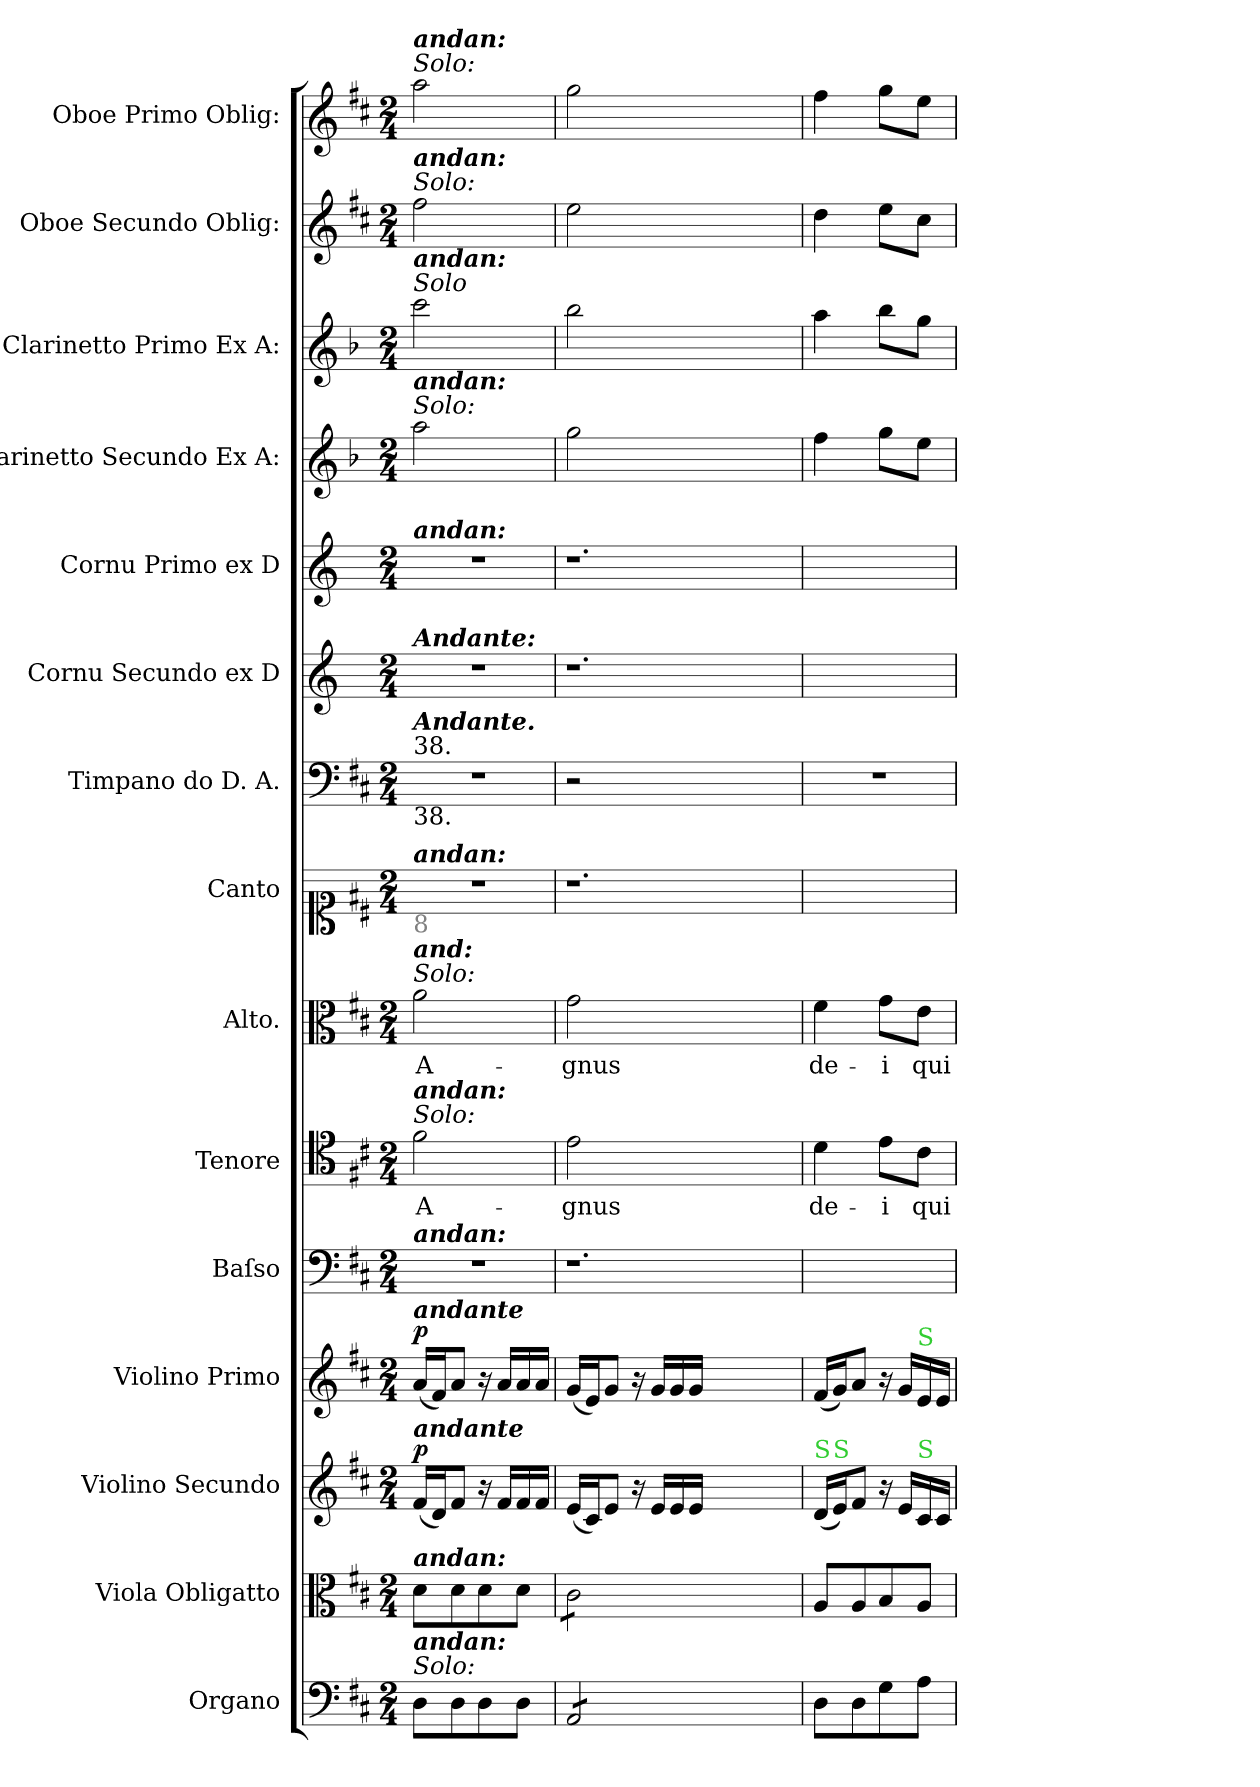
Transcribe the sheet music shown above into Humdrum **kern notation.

**kern	**dynam	**kern	**dynam	**kern	**dynam	**kern	**dynam	**kern	**kern	**text	**kern	**text	**kern	**kern	**kern	**kern	**kern	**kern	**kern	**kern
*part15	*part15	*part14	*part14	*part13	*part13	*part12	*part12	*part11	*part10	*part10	*part9	*part9	*part8	*part7	*part6	*part5	*part4	*part3	*part2	*part1
*staff15	*staff15	*staff14	*staff14	*staff13	*staff13	*staff12	*staff12	*staff11	*staff10	*staff10	*staff9	*staff9	*staff8	*staff7	*staff6	*staff5	*staff4	*staff3	*staff2	*staff1
*I"Organo	*	*I"Viola Obligatto	*	*I"Violino Secundo	*	*I"Violino Primo	*	*I"Baſso	*I"Tenore	*	*I"Alto.	*	*I"Canto	*I"Timpano do D. A.	*I"Cornu Secundo ex D	*I"Cornu Primo ex D	*I"Clarinetto Secundo Ex A:	*I"Clarinetto Primo Ex A:	*I"Oboe Secundo Oblig:	*I"Oboe Primo Oblig:
*I'org	*	*I'vla	*	*I'vl 2	*	*I'vl 1	*	*I'B	*I'T	*	*I'A	*	*	*I'timp	*	*	*I'cl 2 in A	*I'cl 1 in A	*I'ob 2	*I'ob 1
*clefF4	*	*clefC3	*	*clefG2	*	*clefG2	*	*clefF4	*clefC4	*	*clefC3	*	*clefC1	*clefF4	*clefG2	*clefG2	*clefG2	*clefG2	*clefG2	*clefG2
*	*	*	*	*	*	*	*	*	*	*	*	*	*	*	*ITrd6c10	*ITrd6c10	*ITrd2c3	*ITrd2c3	*	*
*k[f#c#]	*	*k[f#c#]	*	*k[f#c#]	*	*k[f#c#]	*	*k[f#c#]	*k[f#c#]	*	*k[f#c#]	*	*k[f#c#]	*k[f#c#]	*k[f#c#]	*k[f#c#]	*k[f#c#]	*k[f#c#]	*k[f#c#]	*k[f#c#]
*D:	*	*D:	*	*D:	*	*D:	*	*D:	*D:	*	*D:	*	*D:	*D:	*D:	*D:	*D:	*D:	*D:	*D:
*M2/4	*	*M2/4	*	*M2/4	*	*M2/4	*	*M2/4	*M2/4	*	*M2/4	*	*M2/4	*M2/4	*M2/4	*M2/4	*M2/4	*M2/4	*M2/4	*M2/4
=1	=1	=1	=1	=1	=1	=1	=1	=1	=1	=1	=1	=1	=1	=1	=1	=1	=1	=1	=1	=1
!	!	!	!	!	!	!	!	!	!	!	!	!	!	!	!	!	!	!	!	!LO:TX:a:i:t=Solo&colon;
!	!	!	!	!	!	!	!	!	!	!	!	!	!	!	!	!	!	!	!	!LO:TX:a:Bi:t=andan&colon;
!	!	!	!	!	!	!	!	!	!	!	!	!	!	!	!	!	!	!	!LO:TX:a:i:t=Solo&colon;	!
!	!	!	!	!	!	!	!	!	!	!	!	!	!	!	!	!	!	!	!LO:TX:a:Bi:t=andan&colon;	!
!	!	!	!	!	!	!	!	!	!	!	!	!	!	!	!	!	!	!LO:TX:a:i:t=Solo	!	!
!	!	!	!	!	!	!	!	!	!	!	!	!	!	!	!	!	!	!LO:TX:a:Bi:t=andan&colon;	!	!
!	!	!	!	!	!	!	!	!	!	!	!	!	!	!	!	!	!LO:TX:a:i:t=Solo&colon;	!	!	!
!	!	!	!	!	!	!	!	!	!	!	!	!	!	!	!	!	!LO:TX:a:Bi:t=andan&colon;	!	!	!
!	!	!	!	!	!	!	!	!	!	!	!	!	!	!	!	!LO:TX:a:Bi:t=andan&colon;	!	!	!	!
!	!	!	!	!	!	!	!	!	!	!	!	!	!	!	!LO:TX:a:Bi:t=Andante&colon;	!	!	!	!	!
!	!	!	!	!	!	!	!	!	!	!	!	!	!	!LO:TX:a:t=38.	!	!	!	!	!	!
!	!	!	!	!	!	!	!	!	!	!	!	!	!	!LO:TX:b:t=38.	!	!	!	!	!	!
!	!	!	!	!	!	!	!	!	!	!	!	!	!	!LO:TX:a:Bi:t=Andante.	!	!	!	!	!	!
!	!	!	!	!	!	!	!	!	!	!	!	!	!LO:TX:b:color=grey:t=8	!	!	!	!	!	!	!
!	!	!	!	!	!	!	!	!	!	!	!	!	!LO:TX:a:Bi:t=andan&colon;	!	!	!	!	!	!	!
!	!	!	!	!	!	!	!	!	!	!	!LO:TX:a:i:t=Solo&colon;	!	!	!	!	!	!	!	!	!
!	!	!	!	!	!	!	!	!	!	!	!LO:TX:a:Bi:t=and&colon;	!	!	!	!	!	!	!	!	!
!	!	!	!	!	!	!	!	!	!LO:TX:a:i:t=Solo&colon;	!	!	!	!	!	!	!	!	!	!	!
!	!	!	!	!	!	!	!	!	!LO:TX:a:Bi:t=andan&colon;	!	!	!	!	!	!	!	!	!	!	!
!	!	!	!	!	!	!	!	!LO:TX:a:Bi:t=andan&colon;	!	!	!	!	!	!	!	!	!	!	!	!
!	!	!	!	!	!	!LO:TX:a:Bi:t=andante	!	!	!	!	!	!	!	!	!	!	!	!	!	!
!	!	!	!	!LO:TX:a:Bi:t=andante	!	!	!	!	!	!	!	!	!	!	!	!	!	!	!	!
!	!	!LO:TX:a:Bi:t=andan&colon;	!	!	!	!	!	!	!	!	!	!	!	!	!	!	!	!	!	!
!LO:TX:a:i:t=Solo&colon;	!	!	!	!	!	!	!	!	!	!	!	!	!	!	!	!	!	!	!	!
!LO:TX:a:Bi:t=andan&colon;	!	!	!	!	!	!	!	!	!	!	!	!	!	!	!	!	!	!	!	!
!	!LO:DY:a	!	!LO:DY:a	!	!LO:DY:a	!	!LO:DY:a	!	!	!	!	!	!	!	!	!	!	!	!	!
8D\L	pio.	8d\L	pio	(16f#/LL	p	(16a/LL	p	2r	2f#\	A-	2a\	A-	2r	2r	2r	2r	2ff#\	2aa\	2ff#\	2aa\
.	.	.	.	16d/J)	.	16f#/J)	.	.	.	.	.	.	.	.	.	.	.	.	.	.
8D\	.	8d\	.	8f#/J	.	8a/J	.	.	.	.	.	.	.	.	.	.	.	.	.	.
8D\	.	8d\	.	16r	.	16r	.	.	.	.	.	.	.	.	.	.	.	.	.	.
.	.	.	.	16f#/LL	.	16a/LL	.	.	.	.	.	.	.	.	.	.	.	.	.	.
8D\J	.	8d\J	.	16f#/	.	16a/	.	.	.	.	.	.	.	.	.	.	.	.	.	.
.	.	.	.	16f#/JJ	.	16a/JJ	.	.	.	.	.	.	.	.	.	.	.	.	.	.
=2	=2	=2	=2	=2	=2	=2	=2	=2	=2	=2	=2	=2	=2	=2	=2	=2	=2	=2	=2	=2
*tremolo	*	*	*	*	*	*	*	*	*	*	*	*	*	*	*	*	*	*	*	*
*	*	*tremolo	*	*	*	*	*	*	*	*	*	*	*	*	*	*	*	*	*	*
8AA/L	.	8c#\L	.	(16e/LL	.	(16g/LL	.	1.r	2e\	-gnus	2g\	-gnus	1.r	2r	1.r	1.r	2ee\	2gg\	2ee\	2gg\
.	.	.	.	16c#/J)	.	16e/J)	.	.	.	.	.	.	.	.	.	.	.	.	.	.
8AA/	.	8c#\	.	8e/J	.	8g/J	.	.	.	.	.	.	.	.	.	.	.	.	.	.
8AA/	.	8c#\	.	16r	.	16r	.	.	.	.	.	.	.	.	.	.	.	.	.	.
.	.	.	.	16e/LL	.	16g/LL	.	.	.	.	.	.	.	.	.	.	.	.	.	.
8AA/J	.	8c#\J	.	16e/	.	16g/	.	.	.	.	.	.	.	.	.	.	.	.	.	.
*	*	*Xtremolo	*	*	*	*	*	*	*	*	*	*	*	*	*	*	*	*	*	*
*Xtremolo	*	*	*	*	*	*	*	*	*	*	*	*	*	*	*	*	*	*	*	*
.	.	.	.	16e/JJ	.	16g/JJ	.	.	.	.	.	.	.	.	.	.	.	.	.	.
1ryy	.	1ryy	.	1ryy	.	1ryy	.	.	1ryy	.	1ryy	.	.	1ryy	.	.	1ryy	1ryy	1ryy	1ryy
=3	=3	=3	=3	=3	=3	=3	=3	=3	=3	=3	=3	=3	=3	=3	=3	=3	=3	=3	=3	=3
!	!	!	!	!LO:TX:a:color=limegreen:t=S	!	!	!	!	!	!	!	!	!	!	!	!	!	!	!	!
8D\L	.	8A/L	.	(16d/LL	.	(16f#/LL	.	2ryy	4d\	de-	4f#\	de-	2ryy	2r	2ryy	2ryy	4dd\	4ff#\	4dd\	4ff#\
!	!	!	!	!LO:TX:a:color=limegreen:t=S	!	!	!	!	!	!	!	!	!	!	!	!	!	!	!	!
.	.	.	.	16e/J)	.	16g/J)	.	.	.	.	.	.	.	.	.	.	.	.	.	.
8D\	.	8A/	.	8f#/J	.	8a/J	.	.	.	.	.	.	.	.	.	.	.	.	.	.
8G\	.	8B/	.	16r	.	16r	.	.	8e\L	-i	8g\L	-i	.	.	.	.	8ee\L	8gg\L	8ee\L	8gg\L
.	.	.	.	16e/LL	.	16g/LL	.	.	.	.	.	.	.	.	.	.	.	.	.	.
!	!	!	!	!	!	!LO:TX:a:color=limegreen:t=S	!	!	!	!	!	!	!	!	!	!	!	!	!	!
!	!	!	!	!LO:TX:a:color=limegreen:t=S	!	!	!	!	!	!	!	!	!	!	!	!	!	!	!	!
8A\J	.	8A/J	.	16c#/	.	16e/	.	.	8c#\J	qui	8e\J	qui	.	.	.	.	8cc#\J	8ee\J	8cc#\J	8ee\J
.	.	.	.	16c#/JJ	.	16e/JJ	.	.	.	.	.	.	.	.	.	.	.	.	.	.
=	=	=	=	=	=	=	=	=	=	=	=	=	=	=	=	=	=	=	=	=
*-	*-	*-	*-	*-	*-	*-	*-	*-	*-	*-	*-	*-	*-	*-	*-	*-	*-	*-	*-	*-
